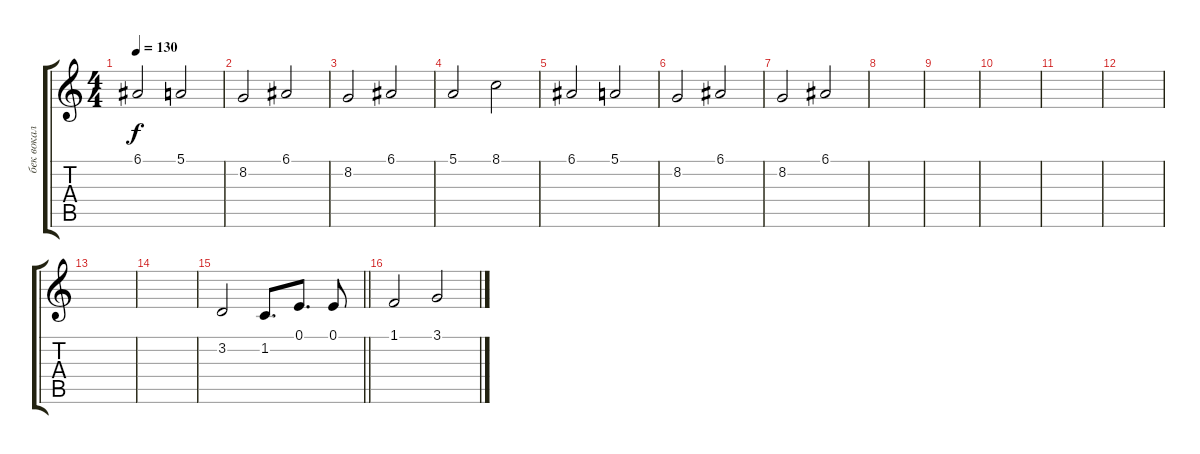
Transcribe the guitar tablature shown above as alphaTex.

\track ("бек вокал" "бек вокал") {instrument lead6voice}
\staff {score tabs}
\tuning (E4 B3 G3 D3 A2 E2) {hide}
\ts (4 4)
\tempo 130
\clef g2
\ks c
6.1.2{dy f} 5.1.2 |
8.2.2 6.1.2 |
8.2.2 6.1.2 |
5.1.2 8.1.2 |
6.1.2 5.1.2 |
8.2.2 6.1.2 |
8.2.2 6.1.2 |
|
|
|
|
|
|
|
\barLineRight lightlight
3.2.2 1.2.8{d} 0.1.8{d} 0.1.8 |
1.1.2 3.1.2
